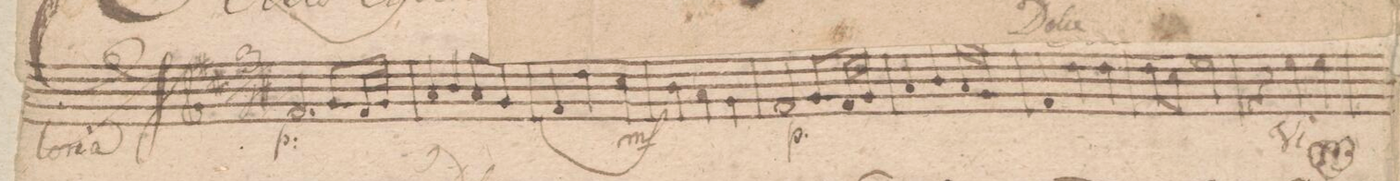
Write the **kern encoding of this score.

**kern	**dynam
*I"Violino Primo	*
*clefG2	*
*k[f#c#]	*
*M3/4	*
*2\right	*
*4\right	*
*8\right	*
*16\right	*
*32\right	*
2f#/	p
8.g/L	.
32f#/LL	.
32g/JJJ	.
=2	=2
4a/	.
4b/	.
8a/L	.
8g/J	.
=3	=3
4f#/	.
4dd\	.
4cc#\	.
=4	=4
4b\	mf
4a\	.
4g\	.
=5	=5
2f#/	p
8.g/L	.
32f#/LL	.
32g/JJJ	.
=6	=6
4a/	.
4b/	.
16a/LL	.
16g/JJ	.
8ryy	.
=7	=7
4f#/	.
4dd\	.
4dd\	.
=8	=8
8dd\L	.
8cc#\J	.
2ee\	.
=9	=9
4r	.
4ee\	.
4ee\	.
=10	=10
*-	*-
